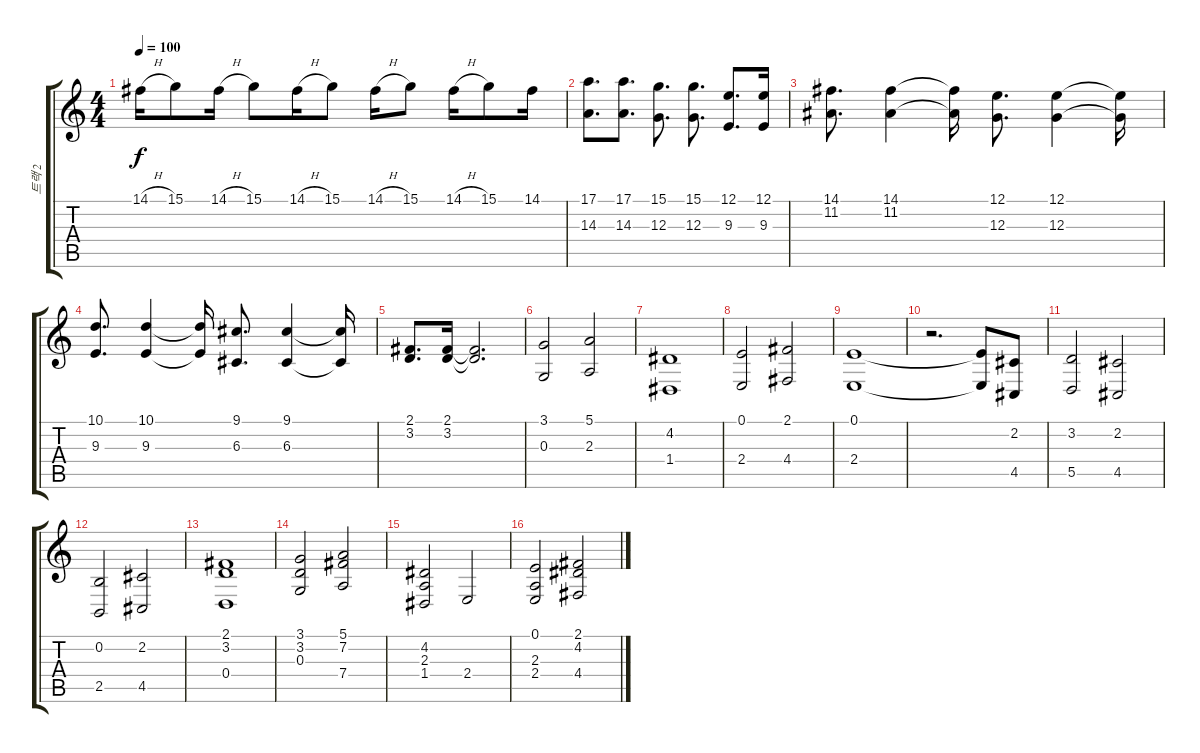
\track ("트랙 2" "트랙 2") {instrument acousticgrandpiano}
\staff {score tabs}
\tuning (E4 B3 G3 D3 A2 E2) {hide}
\ts (4 4)
\tempo 100
\clef g2
\ks c
14.1{h}.16{dy f volume 3} 15.1.8 14.1{h}.16 15.1.8 14.1{h}.16 15.1.8 14.1{h}.16 15.1.8 14.1{h}.16 15.1.8 14.1.16 |
(17.1 14.3).8{d volume 13} (17.1 14.3).8{d} (15.1 12.3).8{d} (15.1 12.3).8{d} (12.1 9.3).8{d} (12.1 9.3).16 |
(14.1 11.2).8{d} (14.1 11.2).4 (14.1{t} 11.2{t}).16 (12.1 12.3).8{d} (12.1 12.3).4 (12.1{t} 12.3{t}).16 |
(10.1 9.3).8{d} (10.1 9.3).4 (10.1{t} 9.3{t}).16 (9.1 6.3).8{d} (9.1 6.3).4 (9.1{t} 6.3{t}).16 |
(2.1 3.2).8{d} (2.1 3.2).16 (2.1{t} 3.2{t}).2{d} |
(3.1 0.3).2 (5.1 2.3).2 |
(4.2 1.4).1 |
(0.1 2.4).2 (2.1 4.4).2 |
(0.1 2.4).1 |
r.2{d} (0.1{t} 2.4{t}).8 (2.2 4.5).8 |
(3.2 5.5).2 (2.2 4.5).2 |
(0.2 2.5).2 (2.2 4.5).2 |
(2.1 3.2 0.4).1 |
(3.1 3.2 0.3).2 (5.1 7.2 7.4).2 |
(4.2 2.3 1.4).2 2.4.2 |
(0.1 2.3 2.4).2 (2.1 4.2 4.4).2
